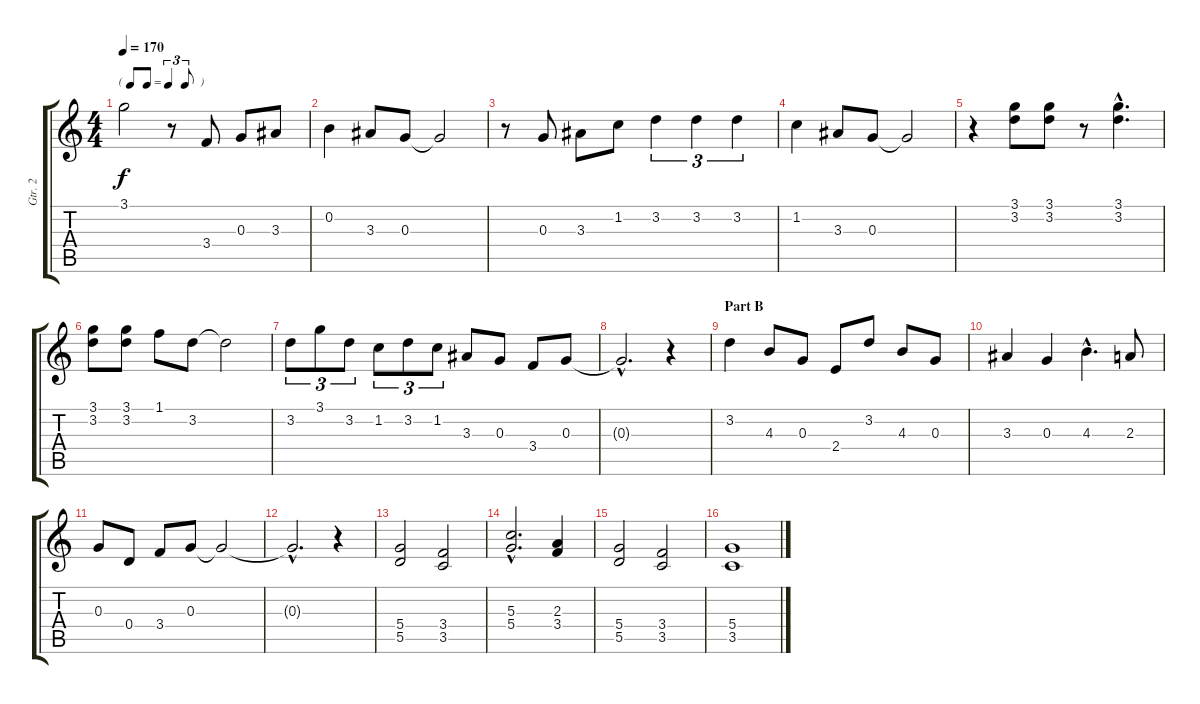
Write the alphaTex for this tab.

\track ("Gtr. 2" "Gtr. 2") {instrument distortionguitar}
\staff {score tabs}
\tuning (E4 B3 G3 D3 A2 E2) {hide}
\ts (4 4)
\tf triplet8th
\tempo 170
\clef g2
\ks c
3.1.2{dy f} r.8 3.4.8 0.3.8 3.3.8 |
0.2.4 3.3.8 0.3.8 0.3{t}.2 |
r.8 0.3.8 3.3.8 1.2.8 3.2.4{tu (3 2)} 3.2.4{tu (3 2)} 3.2.4{tu (3 2)} |
1.2.4 3.3.8 0.3.8 0.3{t}.2 |
r.4 (3.1 3.2).8 (3.1 3.2).8 r.8 (3.1{hac} 3.2{hac}).4{d} |
(3.1 3.2).8 (3.1 3.2).8 1.1.8 3.2.8 3.2{t}.2 |
3.2.8{tu (3 2)} 3.1.8{tu (3 2)} 3.2.8{tu (3 2)} 1.2.8{tu (3 2)} 3.2.8{tu (3 2)} 1.2.8{tu (3 2)} 3.3.8 0.3.8 3.4.8 0.3.8 |
0.3{hac t}.2{d} r.4 |
\section ("" "Part B")
3.2.4 4.3.8 0.3.8 2.4.8 3.2.8 4.3.8 0.3.8 |
3.3.4 0.3.4 4.3{hac}.4{d} 2.3.8 |
0.3.8 0.4.8 3.4.8 0.3.8 0.3{t}.2 |
0.3{hac t}.2{d} r.4 |
(5.4 5.5).2 (3.4 3.5).2 |
(5.3{hac} 5.4{hac}).2{d} (2.3 3.4).4 |
(5.4 5.5).2 (3.4 3.5).2 |
(5.4 3.5).1
